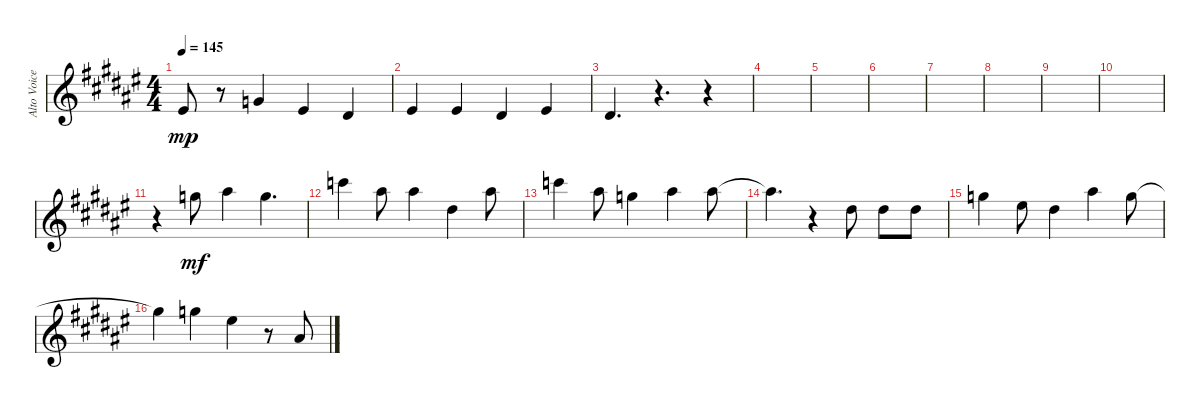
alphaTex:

\track ("Alto Voice" "Alto Voice") {instrument voiceoohs}
\staff {score}
\tuning (E4 B3 G3 D3 A2 E2 B1) {hide}
\ts (4 4)
\tempo 145
\clef g2
\ks f#
1.1{t}.8{dy mp} r.8 3.1.4 1.1.4 4.2.4 |
1.1.4 1.1.4 4.2.4 1.1.4 |
4.2.4{d} r.4{d} r.4 |
|
|
|
|
|
|
|
r.4 15.1.8{dy mf} 18.1.4 15.1.4{d} |
20.1.4 18.1.8 18.1.4 11.1.4 18.1.8 |
20.1.4 18.1.8 15.1.4 18.1.4 18.1.8 |
18.1{t}.4{d} r.4 11.1.8 11.1.8 11.1.8 |
15.1.4 13.1.8 11.1.4 18.1.4 15.1.8 |
15.1{t}.4 15.1.4 13.1.4 r.8 6.1.8
